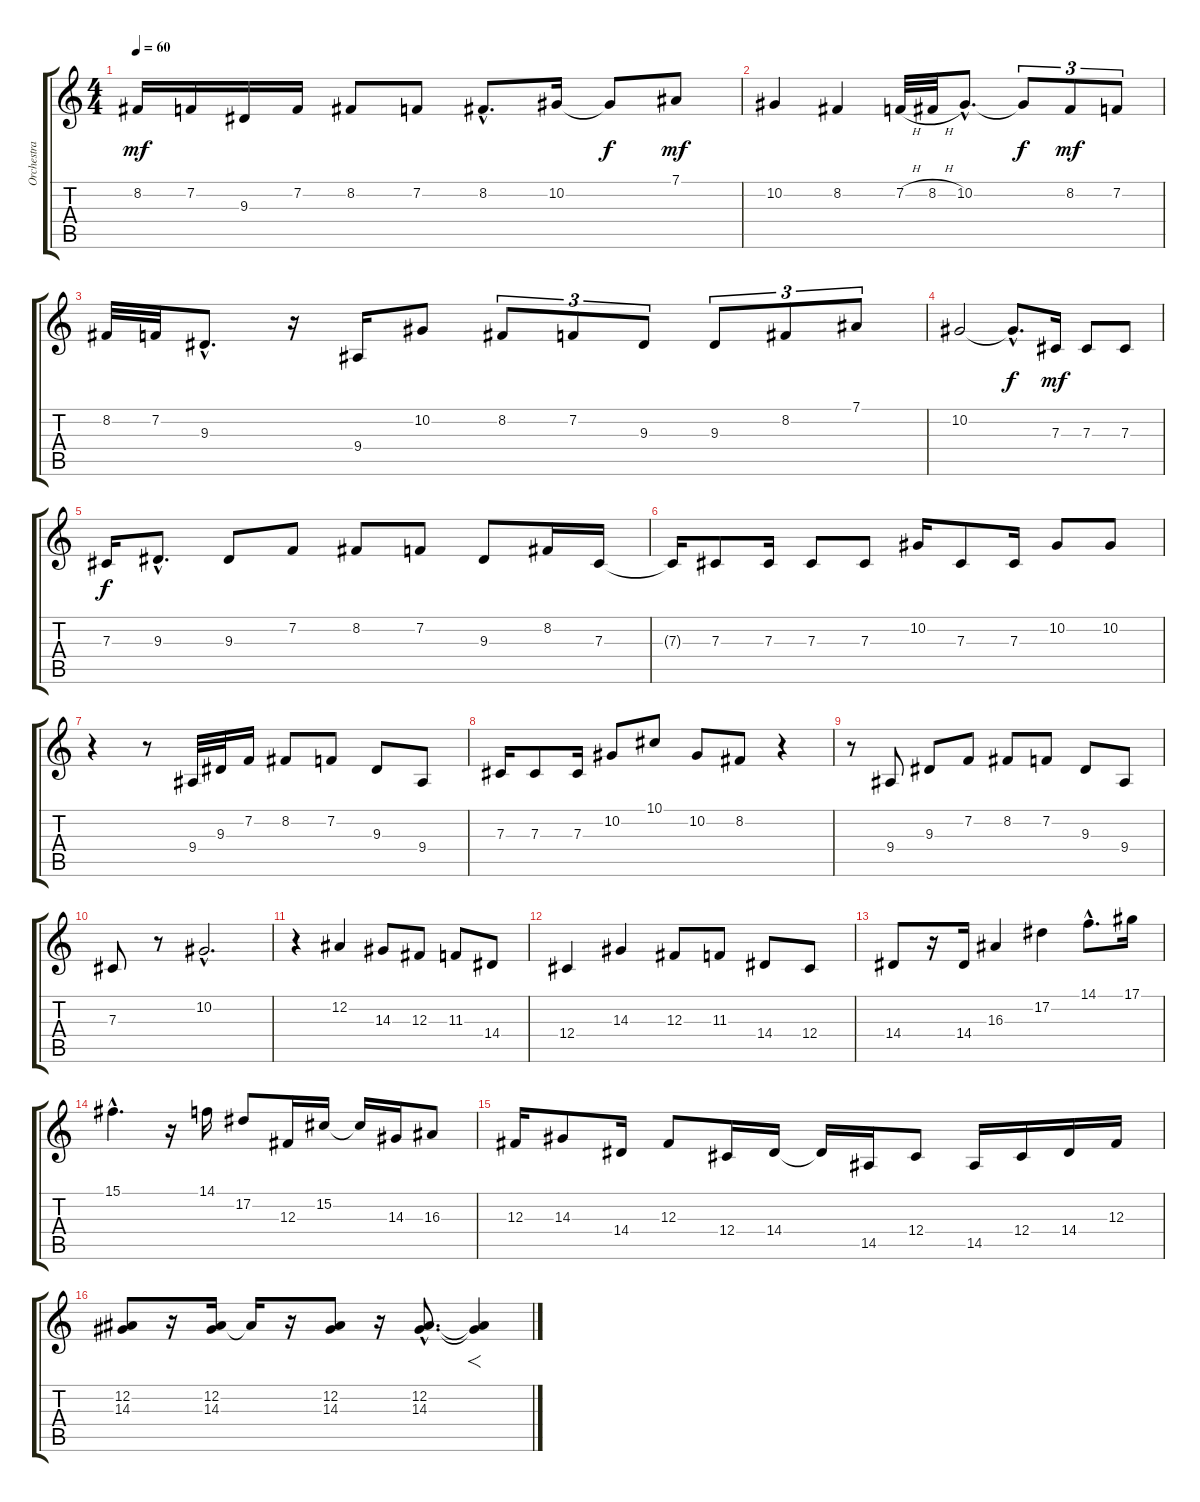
\track ("Orchestra" "Orchestra") {instrument stringensemble2}
\staff {score tabs}
\tuning (Eb4 Bb3 Gb3 Db3 Ab2 Eb2) {hide}
\ts (4 4)
\tempo 60
\clef g2
\ks c
8.2.16{dy mf} 7.2.16 9.3.16 7.2.16 8.2.8 7.2.8 8.2{hac}.8{d} 10.2.16 10.2{t}.8{dy f} 7.1.8{dy mf} |
10.2.4 8.2.4 7.2{h}.32 8.2{h}.32 10.2{hac}.8{d} 10.2{t}.8{tu (3 2) dy f} 8.2.8{tu (3 2) dy mf} 7.2.8{tu (3 2)} |
8.2.32 7.2.32 9.3{hac}.8{d} r.16 9.4.16 10.2.8 8.2.8{tu (3 2)} 7.2.8{tu (3 2)} 9.3.8{tu (3 2)} 9.3.8{tu (3 2)} 8.2.8{tu (3 2)} 7.1.8{tu (3 2)} |
10.2.2 10.2{hac t}.8{d dy f} 7.3.16{dy mf} 7.3.8 7.3.8 |
7.3.16{dy f} 9.3{hac}.8{d} 9.3.8 7.2.8 8.2.8 7.2.8 9.3.8 8.2.16 7.3.16 |
7.3{t}.16 7.3.8 7.3.16 7.3.8 7.3.8 10.2.16 7.3.8 7.3.16 10.2.8 10.2.8 |
r.4 r.8 9.4.32 9.3.32 7.2.16 8.2.8 7.2.8 9.3.8 9.4.8 |
7.3.16 7.3.8 7.3.16 10.2.8 10.1.8 10.2.8 8.2.8 r.4 |
r.8 9.4.8 9.3.8 7.2.8 8.2.8 7.2.8 9.3.8 9.4.8 |
7.3.8 r.8 10.2{hac}.2{d} |
r.4 12.2.4 14.3.8 12.3.8 11.3.8 14.4.8 |
12.4.4 14.3.4 12.3.8 11.3.8 14.4.8 12.4.8 |
14.4.8 r.16 14.4.16 16.3.4 17.2.4 14.1{hac}.8{d} 17.1.16 |
15.1{hac}.4{d} r.16 14.1.16 17.2.8 12.3.16 15.2.16 15.2{t}.16 14.3.16 16.3.8 |
12.3.16 14.3.8 14.4.16 12.3.8 12.4.16 14.4.16 14.4{t}.16 14.5.16 12.4.8 14.5.16 12.4.16 14.4.16 12.3.16 |
(12.2 14.3).8 r.16 (12.2 14.3).16 12.2{t}.16 r.16 (12.2 14.3).8 r.16 (12.2{hac} 14.3{hac}).8{d} (12.2{t} 14.3{t}).4{f}
